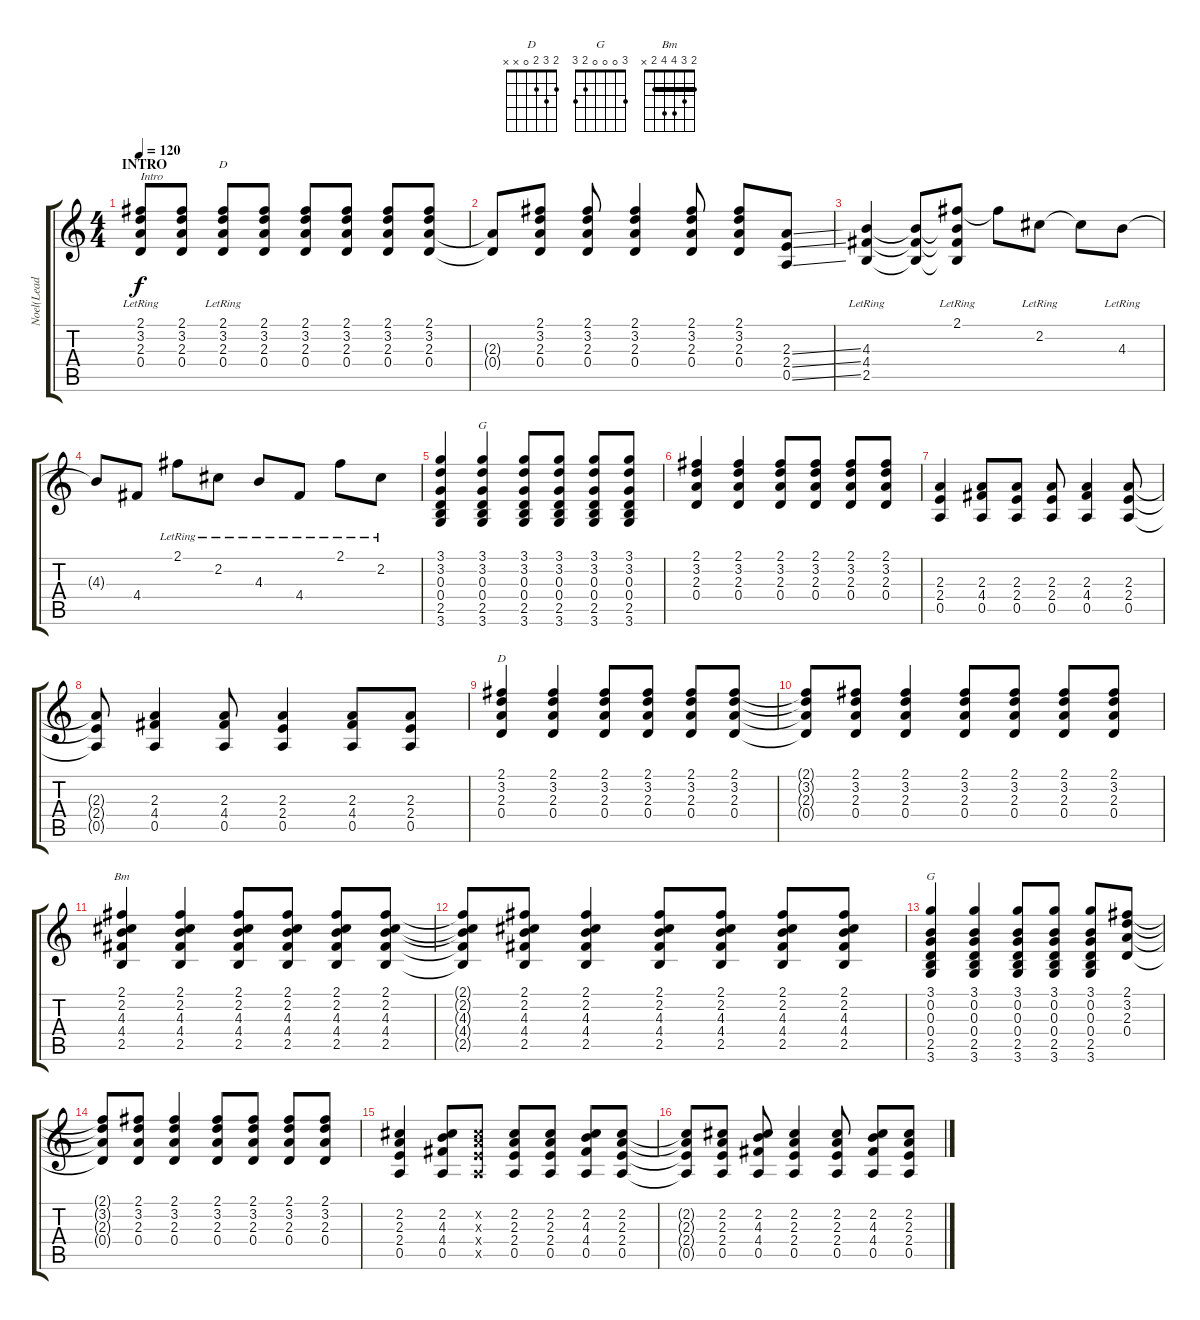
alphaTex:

\track ("Noel(Lead Guitar)" "Noel(Lead ") {instrument overdrivenguitar}
\staff {score tabs}
\tuning (E4 B3 G3 D3 A2 E2) {hide}
\chord ("D" 2 3 2 0 x x) {barre 2}
\chord ("G" 3 3 0 0 2 3) {barre 3}
\chord ("D" 2 3 2 0 x x)
\chord ("Bm" 2 3 4 4 2 x) {barre 2}
\chord ("G" 3 0 0 0 2 3)
\ts (4 4)
\section ("" "INTRO")
\tempo 120
\clef g2
\ks c
(2.1 3.2 2.3 0.4{lr}).8{txt "Intro" dy f volume 11 instrument overdrivenguitar} (2.1 3.2 2.3 0.4).8 (2.1 3.2 2.3 0.4{lr}).8{ch "D"} (2.1 3.2 2.3 0.4).8 (2.1 3.2 2.3 0.4).8 (2.1 3.2 2.3 0.4).8 (2.1 3.2 2.3 0.4).8 (2.1 3.2 2.3 0.4).8 |
(2.3{t} 0.4{t}).8 (2.1 3.2 2.3 0.4).8 (2.1 3.2 2.3 0.4).8 (2.1 3.2 2.3 0.4).4 (2.1 3.2 2.3 0.4).8 (2.1 3.2 2.3 0.4).8 (2.3{ss} 2.4{ss} 0.5{ss}).8 |
(4.3{lr} 4.4{lr} 2.5{lr}).4 (4.3{t} 4.4{t} 2.5{t}).8 (2.1{lr} 4.3{t} 4.4{t} 2.5{t}).8 2.1{t}.8 2.2{lr}.8 2.2{t}.8 4.3{lr}.8 |
4.3{t}.8 4.4.8 2.1{lr}.8 2.2{lr}.8 4.3{lr}.8 4.4{lr}.8 2.1{lr}.8 2.2{lr}.8 |
(3.1 3.2 0.3 0.4 2.5 3.6).4{volume 9} (3.1 3.2 0.3 0.4 2.5 3.6).4{ch "G"} (3.1 3.2 0.3 0.4 2.5 3.6).8 (3.1 3.2 0.3 0.4 2.5 3.6).8 (3.1 3.2 0.3 0.4 2.5 3.6).8 (3.1 3.2 0.3 0.4 2.5 3.6).8 |
(2.1 3.2 2.3 0.4).4 (2.1 3.2 2.3 0.4).4 (2.1 3.2 2.3 0.4).8 (2.1 3.2 2.3 0.4).8 (2.1 3.2 2.3 0.4).8 (2.1 3.2 2.3 0.4).8 |
(2.3 2.4 0.5).4 (2.3 4.4 0.5).8 (2.3 2.4 0.5).8 (2.3 2.4 0.5).8 (2.3 4.4 0.5).4 (2.3 2.4 0.5).8 |
(2.3{t} 2.4{t} 0.5{t}).8 (2.3 4.4 0.5).4 (2.3 4.4 0.5).8 (2.3 2.4 0.5).4 (2.3 4.4 0.5).8 (2.3 2.4 0.5).8 |
(2.1 3.2 2.3 0.4).4{ch "D" volume 8} (2.1 3.2 2.3 0.4).4 (2.1 3.2 2.3 0.4).8 (2.1 3.2 2.3 0.4).8 (2.1 3.2 2.3 0.4).8 (2.1 3.2 2.3 0.4).8 |
(2.1{t} 3.2{t} 2.3{t} 0.4{t}).8 (2.1 3.2 2.3 0.4).8 (2.1 3.2 2.3 0.4).4 (2.1 3.2 2.3 0.4).8 (2.1 3.2 2.3 0.4).8 (2.1 3.2 2.3 0.4).8 (2.1 3.2 2.3 0.4).8 |
(2.1 2.2 4.3 4.4 2.5).4{ch "Bm"} (2.1 2.2 4.3 4.4 2.5).4 (2.1 2.2 4.3 4.4 2.5).8 (2.1 2.2 4.3 4.4 2.5).8 (2.1 2.2 4.3 4.4 2.5).8 (2.1 2.2 4.3 4.4 2.5).8 |
(2.1{t} 2.2{t} 4.3{t} 4.4{t} 2.5{t}).8 (2.1 2.2 4.3 4.4 2.5).8 (2.1 2.2 4.3 4.4 2.5).4 (2.1 2.2 4.3 4.4 2.5).8 (2.1 2.2 4.3 4.4 2.5).8 (2.1 2.2 4.3 4.4 2.5).8 (2.1 2.2 4.3 4.4 2.5).8 |
(3.1 0.2 0.3 0.4 2.5 3.6).4{ch "G"} (3.1 0.2 0.3 0.4 2.5 3.6).4 (3.1 0.2 0.3 0.4 2.5 3.6).8 (3.1 0.2 0.3 0.4 2.5 3.6).8 (3.1 0.2 0.3 0.4 2.5 3.6).8 (2.1 3.2 2.3 0.4).8 |
(2.1{t} 3.2{t} 2.3{t} 0.4{t}).8 (2.1 3.2 2.3 0.4).8 (2.1 3.2 2.3 0.4).4 (2.1 3.2 2.3 0.4).8 (2.1 3.2 2.3 0.4).8 (2.1 3.2 2.3 0.4).8 (2.1 3.2 2.3 0.4).8 |
(2.2 2.3 2.4 0.5).4 (2.2 4.3 4.4 0.5).8 (2.2{x} 2.3{x} 2.4{x} 0.5{x}).8 (2.2 2.3 2.4 0.5).8 (2.2 2.3 2.4 0.5).8 (2.2 4.3 4.4 0.5).8 (2.2 2.3 2.4 0.5).8 |
(2.2{t} 2.3{t} 2.4{t} 0.5{t}).8 (2.2 2.3 2.4 0.5).8 (2.2 4.3 4.4 0.5).8 (2.2 2.3 2.4 0.5).4 (2.2 2.3 2.4 0.5).8 (2.2 4.3 4.4 0.5).8 (2.2 2.3 2.4 0.5).8
